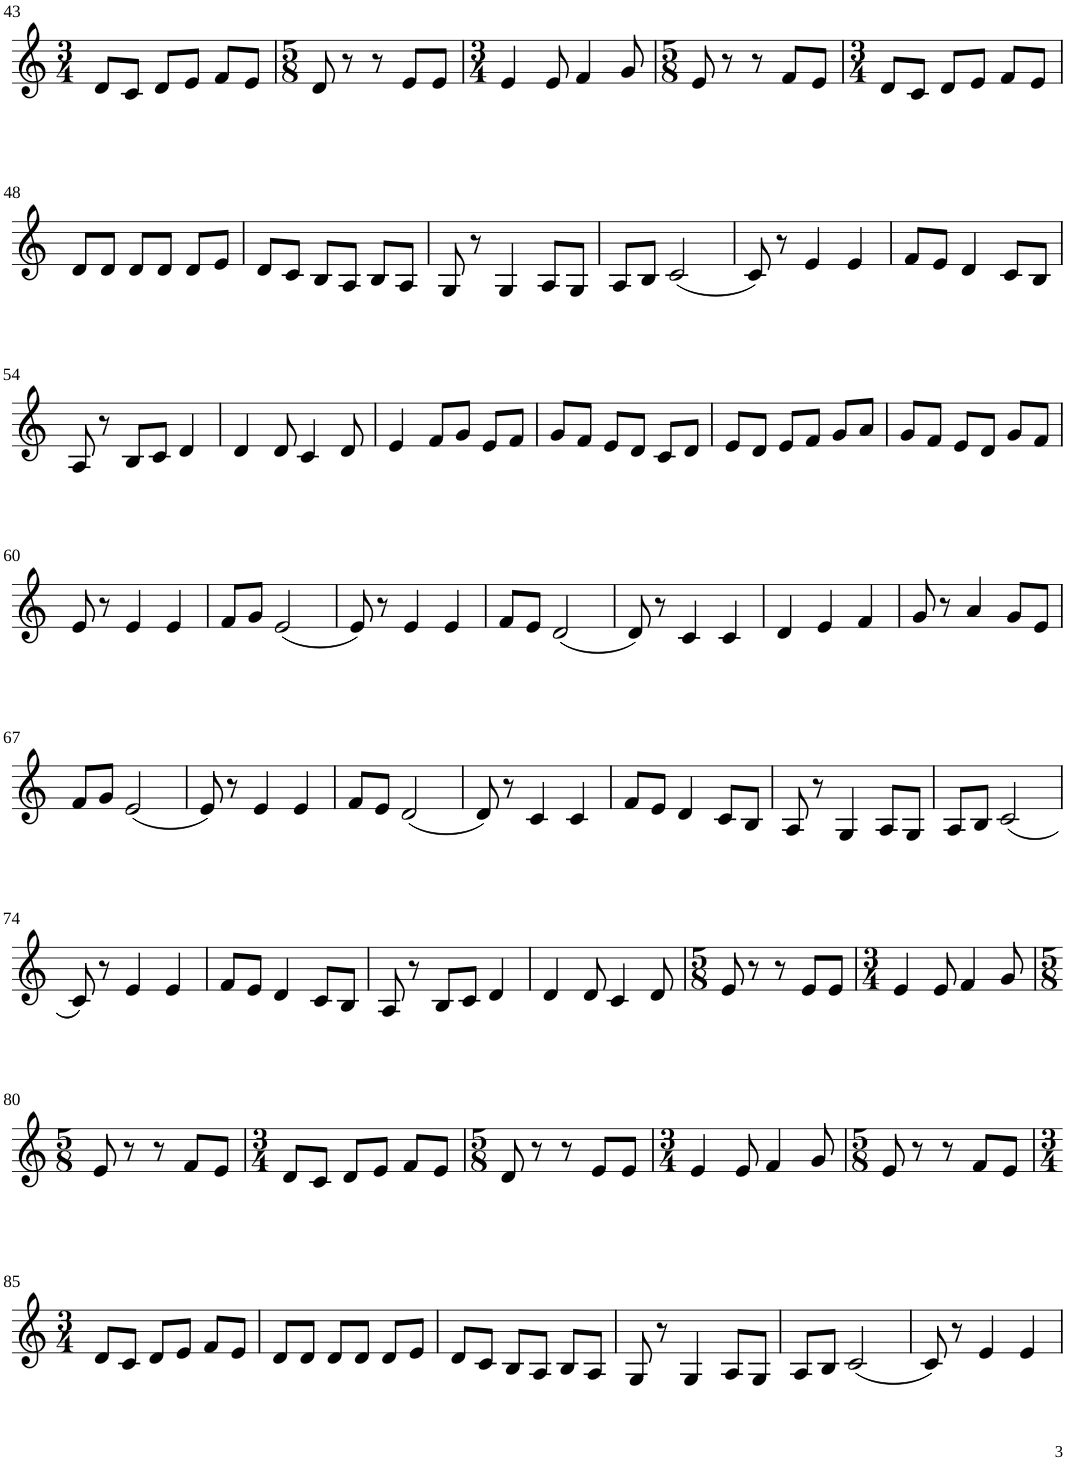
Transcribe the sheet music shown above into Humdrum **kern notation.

**kern
*part1
*staff1
*I"Violin
!!LO:PB:g=z
*clefG2
*k[]
*M3/4
=43
8d/L
8c/J
8d/L
8e/J
8f/L
8e/J
=44
*M5/8
8d/
8r
8r
8e/L
8e/J
=45
*M3/4
4e/
8e/
4f/
8g/
=46
*M5/8
8e/
8r
8r
8f/L
8e/J
=47
*M3/4
8d/L
8c/J
8d/L
8e/J
8f/L
8e/J
!!LO:LB:g=z
=48
8d/L
8d/J
8d/L
8d/J
8d/L
8e/J
=49
8d/L
8c/J
8B/L
8A/J
8B/L
8A/J
=50
8G/
8r
4G/
8A/L
8G/J
=51
8A/L
8B/J
(2c/
=52
8c/)
8r
4e/
4e/
=53
8f/L
8e/J
4d/
8c/L
8B/J
!!LO:LB:g=z
=54
8A/
8r
8B/L
8c/J
4d/
=55
4d/
8d/
4c/
8d/
=56
4e/
8f/L
8g/J
8e/L
8f/J
=57
8g/L
8f/J
8e/L
8d/J
8c/L
8d/J
=58
8e/L
8d/J
8e/L
8f/J
8g/L
8a/J
=59
8g/L
8f/J
8e/L
8d/J
8g/L
8f/J
!!LO:LB:g=z
=60
8e/
8r
4e/
4e/
=61
8f/L
8g/J
(2e/
=62
8e/)
8r
4e/
4e/
=63
8f/L
8e/J
(2d/
=64
8d/)
8r
4c/
4c/
=65
4d/
4e/
4f/
=66
8g/
8r
4a/
8g/L
8e/J
!!LO:LB:g=z
=67
8f/L
8g/J
(2e/
=68
8e/)
8r
4e/
4e/
=69
8f/L
8e/J
(2d/
=70
8d/)
8r
4c/
4c/
=71
8f/L
8e/J
4d/
8c/L
8B/J
=72
8A/
8r
4G/
8A/L
8G/J
=73
8A/L
8B/J
(2c/
!!LO:LB:g=z
=74
8c/)
8r
4e/
4e/
=75
8f/L
8e/J
4d/
8c/L
8B/J
=76
8A/
8r
8B/L
8c/J
4d/
=77
4d/
8d/
4c/
8d/
=78
*M5/8
8e/
8r
8r
8e/L
8e/J
=79
*M3/4
4e/
8e/
4f/
8g/
!!LO:LB:g=z
=80
*M5/8
8e/
8r
8r
8f/L
8e/J
=81
*M3/4
8d/L
8c/J
8d/L
8e/J
8f/L
8e/J
=82
*M5/8
8d/
8r
8r
8e/L
8e/J
=83
*M3/4
4e/
8e/
4f/
8g/
=84
*M5/8
8e/
8r
8r
8f/L
8e/J
!!LO:LB:g=z
=85
*M3/4
8d/L
8c/J
8d/L
8e/J
8f/L
8e/J
=86
8d/L
8d/J
8d/L
8d/J
8d/L
8e/J
=87
8d/L
8c/J
8B/L
8A/J
8B/L
8A/J
=88
8G/
8r
4G/
8A/L
8G/J
=89
8A/L
8B/J
(2c/
=90
8c/)
8r
4e/
4e/
=
*-
